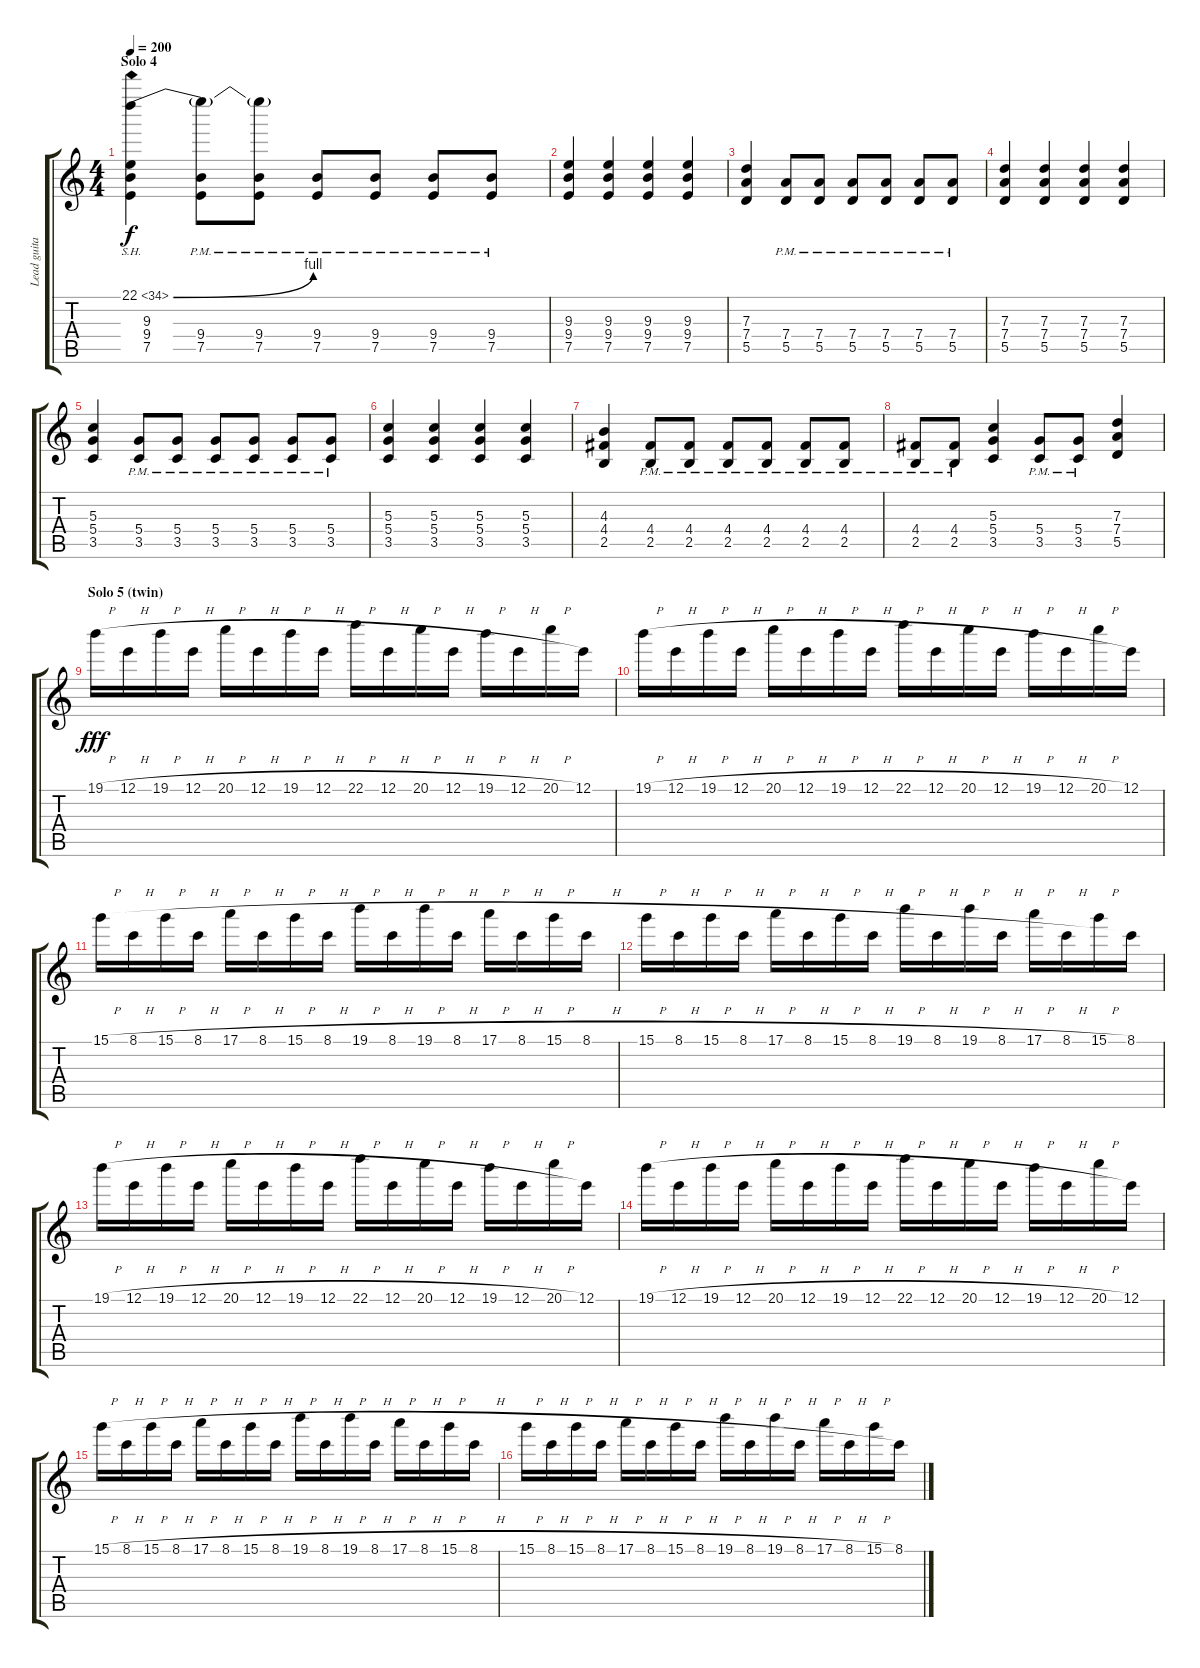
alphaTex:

\track ("Lead guitar (Li)" "Lead guita") {instrument distortionguitar}
\staff {score tabs}
\tuning (E4 B3 G3 D3 A2 E2) {hide}
\ts (4 4)
\section ("" "Solo 4")
\tempo 200
\clef g2
\ks c
(22.1{be (bend 0 0 60 4) sh 12} 9.3 9.4 7.5).4{dy f} (22.1{t} 9.4{pm} 7.5{pm}).8 (22.1{t} 9.4{pm} 7.5{pm}).8 (9.4{pm} 7.5{pm}).8{volume 13} (9.4{pm} 7.5{pm}).8 (9.4{pm} 7.5{pm}).8 (9.4{pm} 7.5{pm}).8 |
(9.3 9.4 7.5).4 (9.3 9.4 7.5).4 (9.3 9.4 7.5).4 (9.3 9.4 7.5).4 |
(7.3 7.4 5.5).4 (7.4{pm} 5.5{pm}).8 (7.4{pm} 5.5{pm}).8 (7.4{pm} 5.5{pm}).8 (7.4{pm} 5.5{pm}).8 (7.4{pm} 5.5{pm}).8 (7.4{pm} 5.5{pm}).8 |
(7.3 7.4 5.5).4 (7.3 7.4 5.5).4 (7.3 7.4 5.5).4 (7.3 7.4 5.5).4 |
(5.3 5.4 3.5).4 (5.4{pm} 3.5{pm}).8 (5.4{pm} 3.5{pm}).8 (5.4{pm} 3.5{pm}).8 (5.4{pm} 3.5{pm}).8 (5.4{pm} 3.5{pm}).8 (5.4{pm} 3.5{pm}).8 |
(5.3 5.4 3.5).4 (5.3 5.4 3.5).4 (5.3 5.4 3.5).4 (5.3 5.4 3.5).4 |
(4.3 4.4 2.5).4 (4.4{pm} 2.5{pm}).8 (4.4{pm} 2.5{pm}).8 (4.4{pm} 2.5{pm}).8 (4.4{pm} 2.5{pm}).8 (4.4{pm} 2.5{pm}).8 (4.4{pm} 2.5{pm}).8 |
(4.4{pm} 2.5{pm}).8 (4.4{pm} 2.5{pm}).8 (5.3 5.4 3.5).4 (5.4{pm} 3.5{pm}).8 (5.4{pm} 3.5{pm}).8 (7.3 7.4 5.5).4 |
\section ("" "Solo 5 (twin)")
19.1{h}.16{dy fff volume 10} 12.1{h}.16 19.1{h}.16 12.1{h}.16 20.1{h}.16 12.1{h}.16 19.1{h}.16 12.1{h}.16 22.1{h}.16 12.1{h}.16 20.1{h}.16 12.1{h}.16 19.1{h}.16 12.1{h}.16 20.1{h}.16 12.1.16 |
19.1{h}.16 12.1{h}.16 19.1{h}.16 12.1{h}.16 20.1{h}.16 12.1{h}.16 19.1{h}.16 12.1{h}.16 22.1{h}.16 12.1{h}.16 20.1{h}.16 12.1{h}.16 19.1{h}.16 12.1{h}.16 20.1{h}.16 12.1.16 |
15.1{h}.16 8.1{h}.16 15.1{h}.16 8.1{h}.16 17.1{h}.16 8.1{h}.16 15.1{h}.16 8.1{h}.16 19.1{h}.16 8.1{h}.16 19.1{h}.16 8.1{h}.16 17.1{h}.16 8.1{h}.16 15.1{h}.16 8.1{h}.16 |
15.1{h}.16 8.1{h}.16 15.1{h}.16 8.1{h}.16 17.1{h}.16 8.1{h}.16 15.1{h}.16 8.1{h}.16 19.1{h}.16 8.1{h}.16 19.1{h}.16 8.1{h}.16 17.1{h}.16 8.1{h}.16 15.1{h}.16 8.1.16 |
19.1{h}.16 12.1{h}.16 19.1{h}.16 12.1{h}.16 20.1{h}.16 12.1{h}.16 19.1{h}.16 12.1{h}.16 22.1{h}.16 12.1{h}.16 20.1{h}.16 12.1{h}.16 19.1{h}.16 12.1{h}.16 20.1{h}.16 12.1.16 |
19.1{h}.16 12.1{h}.16 19.1{h}.16 12.1{h}.16 20.1{h}.16 12.1{h}.16 19.1{h}.16 12.1{h}.16 22.1{h}.16 12.1{h}.16 20.1{h}.16 12.1{h}.16 19.1{h}.16 12.1{h}.16 20.1{h}.16 12.1.16 |
15.1{h}.16 8.1{h}.16 15.1{h}.16 8.1{h}.16 17.1{h}.16 8.1{h}.16 15.1{h}.16 8.1{h}.16 19.1{h}.16 8.1{h}.16 19.1{h}.16 8.1{h}.16 17.1{h}.16 8.1{h}.16 15.1{h}.16 8.1{h}.16 |
15.1{h}.16 8.1{h}.16 15.1{h}.16 8.1{h}.16 17.1{h}.16 8.1{h}.16 15.1{h}.16 8.1{h}.16 19.1{h}.16 8.1{h}.16 19.1{h}.16 8.1{h}.16 17.1{h}.16 8.1{h}.16 15.1{h}.16 8.1.16
